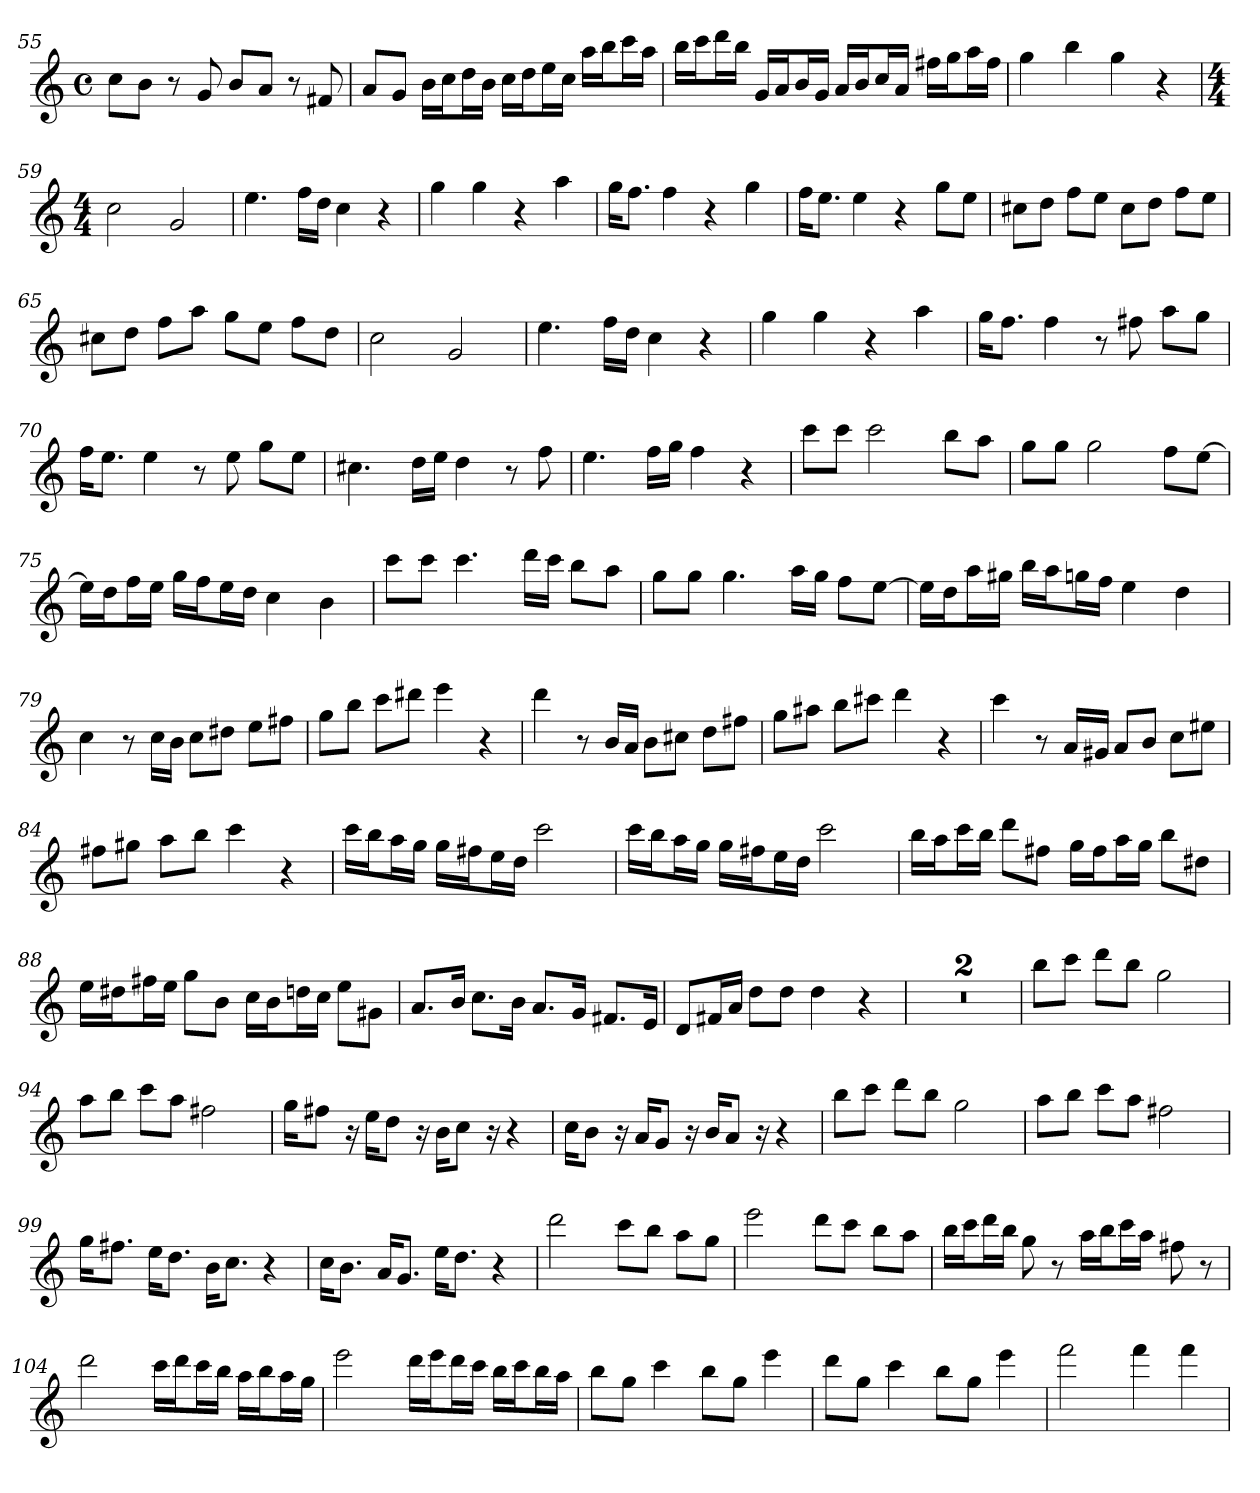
**kern
*part1
*staff1
*clefG2
*k[]
*C:
*M4/4
*met(c)
=55
8cc\L
8b\J
8r
8g
8b/L
8a/J
8r
8f#X
=56
8a/L
8g/J
16b\LL
16cc\J
16dd\L
16b\JJ
16cc\LL
16dd\J
16ee\L
16cc\JJ
16aa\LL
16bb\J
16ccc\L
16aa\JJ
=57
16bb\LL
16ccc\J
16ddd\L
16bb\JJ
16g/LL
16a/J
16b/L
16g/JJ
16a/LL
16b/J
16cc/L
16a/JJ
16ff#X\LL
16gg\J
16aa\L
16ff#\JJ
=58
4gg
4bb:
4gg:
4r
=59
*M4/4
2cc
2g
=60
4.ee
16ff\LL
16dd\JJ
4cc
4r
=61
4gg
4gg
4r
4aa
=62
16gg\KL
8.ff\J
4ff
4r
4gg
=63
16ff\KL
8.ee\J
4ee
4r
8gg\L
8ee\J
=64
8cc#X\L
8dd\J
8ff\L
8ee\J
8cc#\L
8dd\J
8ff\L
8ee\J
=65
8cc#X\L
8dd\J
8ff\L
8aa\J
8gg\L
8ee\J
8ff\L
8dd\J
=66
2cc
2g
=67
4.ee
16ff\LL
16dd\JJ
4cc
4r
=68
4gg
4gg
4r
4aa
=69
16gg\KL
8.ff\J
4ff
8r
8ff#X
8aa\L
8gg\J
=70
16ff\KL
8.ee\J
4ee
8r
8ee
8gg\L
8ee\J
=71
4.cc#X
16dd\LL
16ee\JJ
4dd
8r
8ff
=72
4.ee
16ff\LL
16gg\JJ
4ff
4r
=73
8ccc\L
8ccc\J
2ccc
8bb\L
8aa\J
=74
8gg\L
8gg\J
2gg
8ff\L
[8ee\J
=75
16ee\LL]
16dd\J
16ff\L
16ee\JJ
16gg\LL
16ff\J
16ee\L
16dd\JJ
4cc
4b
=76
8ccc\L
8ccc\J
4.ccc
16ddd\LL
16ccc\JJ
8bb\L
8aa\J
=77
8gg\L
8gg\J
4.gg
16aa\LL
16gg\JJ
8ff\L
[8ee\J
=78
16ee\LL]
16dd\J
16aa\L
16gg#X\JJ
16bb\LL
16aa\J
16ggn\L
16ff\JJ
4ee
4dd
=79
4cc
8r
16cc\LL
16b\JJ
8cc\L
8dd#X\J
8ee\L
8ff#X\J
=80
8gg\L
8bb\J
8ccc\L
8ddd#X\J
4eee
4r
=81
4ddd:
8r
16b/LL
16a/JJ
8b\L
8cc#X\J
8dd\L
8ff#X\J
=82
8gg\L
8aa#X\J
8bb\L
8ccc#X\J
4ddd
4r
=83
4ccc:
8r
16a/LL
16g#X/JJ
8a/L
8b/J
8cc\L
8ee#X\J
=84
8ff#X\L
8gg#X\J
8aa\L
8bb\J
4ccc
4r
=85
16ccc\LL
16bb\J
16aa\L
16gg\JJ
16gg\LL
16ff#X\J
16ee\L
16dd\JJ
2ccc
=86
16ccc\LL
16bb\J
16aa\L
16gg\JJ
16gg\LL
16ff#X\J
16ee\L
16dd\JJ
2ccc
=87
16bb\LL
16aa\J
16ccc\L
16bb\JJ
8ddd\L
8ff#X\J
16gg\LL
16ff#\J
16aa\L
16gg\JJ
8bb\L
8dd#X\J
=88
16ee\LL
16dd#X\J
16ff#X\L
16ee\JJ
8gg\L
8b\J
16cc\LL
16b\J
16ddn\L
16cc\JJ
8ee\L
8g#X\J
=89
8.a/L
16b/Jk
8.cc\L
16b\Jk
8.a/L
16g/Jk
8.f#X/L
16e/Jk
=90
8d/L
16f#X/L
16a/JJ
8dd\L
8dd\J
4dd
4r
=91
1r
=92
1r
=93
8bb\L
8ccc\J
8ddd\L
8bb\J
2gg
=94
8aa\L
8bb\J
8ccc\L
8aa\J
2ff#X
=95
16gg\KL
8ff#X\J
16r
16ee\KL
8dd\J
16r
16b\KL
8cc\J
16r
4r
=96
16cc\KL
8b\J
16r
16a/KL
8g/J
16r
16b/KL
8a/J
16r
4r
=97
8bb\L
8ccc\J
8ddd\L
8bb\J
2gg
=98
8aa\L
8bb\J
8ccc\L
8aa\J
2ff#X
=99
16gg\KL
8.ff#X\J
16ee\KL
8.dd\J
16b\KL
8.cc\J
4r
=100
16cc\KL
8.b\J
16a/KL
8.g/J
16ee\KL
8.dd\J
4r
=101
2ddd
8ccc\L
8bb\J
8aa\L
8gg\J
=102
2eee
8ddd\L
8ccc\J
8bb\L
8aa\J
=103
16bb\LL
16ccc\J
16ddd\L
16bb\JJ
8gg
8r
16aa\LL
16bb\J
16ccc\L
16aa\JJ
8ff#X
8r
=104
2ddd
16ccc\LL
16ddd\J
16ccc\L
16bb\JJ
16aa\LL
16bb\J
16aa\L
16gg\JJ
=105
2eee
16ddd\LL
16eee\J
16ddd\L
16ccc\JJ
16bb\LL
16ccc\J
16bb\L
16aa\JJ
=106
8bb\L
8gg\J
4ccc
8bb\L
8gg\J
4eee
=107
8ddd\L
8gg\J
4ccc
8bb\L
8gg\J
4eee
=108
2fff
4fff
4fff
=
*-
